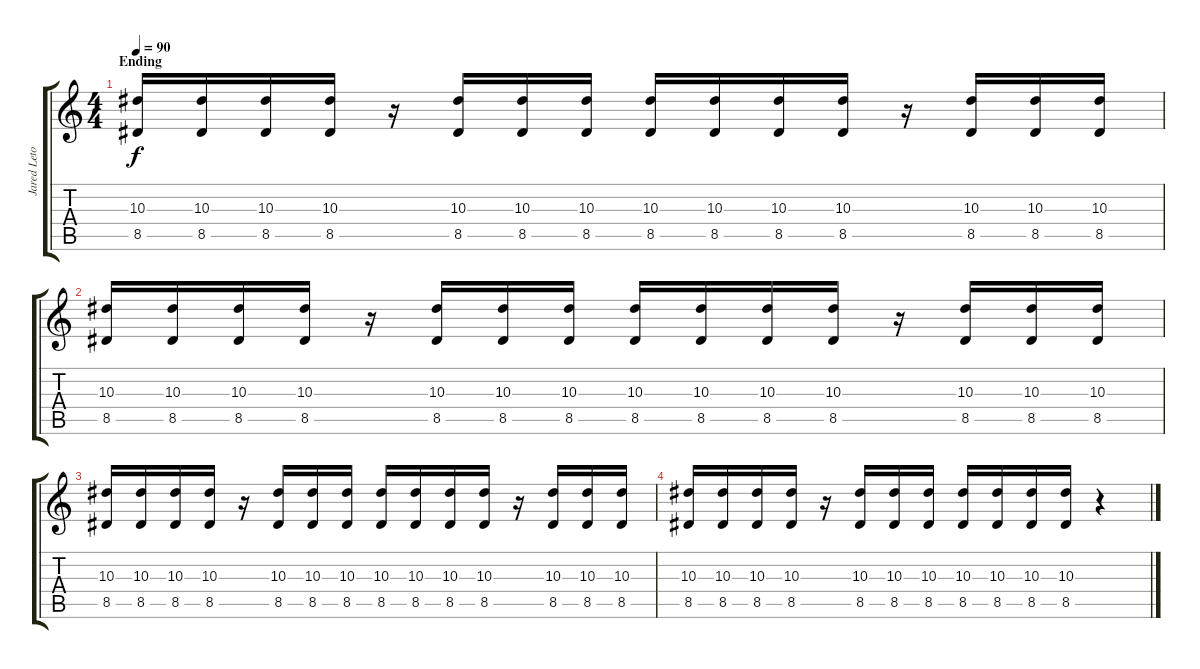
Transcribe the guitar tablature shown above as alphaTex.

\track ("Jared Leto - Guitar" "Jared Leto") {instrument overdrivenguitar}
\staff {score tabs}
\tuning (D4 A3 F3 C3 G2 C2) {hide}
\ts (4 4)
\section ("" "Ending")
\tempo 90
\clef g2
\ks c
(10.3 8.5).16{dy f balance 8} (10.3 8.5).16 (10.3 8.5).16 (10.3 8.5).16 r.16 (10.3 8.5).16 (10.3 8.5).16 (10.3 8.5).16 (10.3 8.5).16 (10.3 8.5).16 (10.3 8.5).16 (10.3 8.5).16 r.16 (10.3 8.5).16 (10.3 8.5).16 (10.3 8.5).16 |
(10.3 8.5).16 (10.3 8.5).16 (10.3 8.5).16 (10.3 8.5).16 r.16 (10.3 8.5).16 (10.3 8.5).16 (10.3 8.5).16 (10.3 8.5).16 (10.3 8.5).16 (10.3 8.5).16 (10.3 8.5).16 r.16 (10.3 8.5).16 (10.3 8.5).16 (10.3 8.5).16 |
(10.3 8.5).16 (10.3 8.5).16 (10.3 8.5).16 (10.3 8.5).16 r.16 (10.3 8.5).16 (10.3 8.5).16 (10.3 8.5).16 (10.3 8.5).16 (10.3 8.5).16 (10.3 8.5).16 (10.3 8.5).16 r.16 (10.3 8.5).16 (10.3 8.5).16 (10.3 8.5).16 |
(10.3 8.5).16 (10.3 8.5).16 (10.3 8.5).16 (10.3 8.5).16 r.16 (10.3 8.5).16 (10.3 8.5).16 (10.3 8.5).16 (10.3 8.5).16 (10.3 8.5).16 (10.3 8.5).16 (10.3 8.5).16 r.4
